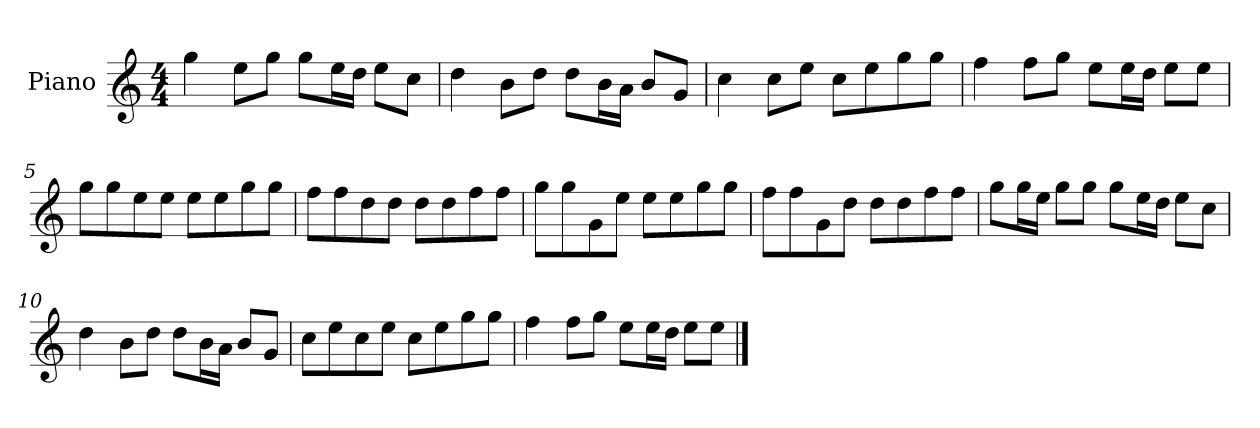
**kern
*part1
*staff1
*I"Piano
*I'P-no
*clefG2
*k[]
*M4/4
*MM90
=1
4gg\
8ee\L
8gg\J
8gg\L
16ee\L
16dd\JJ
8ee\L
8cc\J
=2
4dd\
8b\L
8dd\J
8dd\L
16b\L
16a\JJ
8b/L
8g/J
=3
4cc\
8cc\L
8ee\J
8cc\L
8ee\
8gg\
8gg\J
=4
4ff\
8ff\L
8gg\J
8ee\L
16ee\L
16dd\JJ
8ee\L
8ee\J
=5
8gg\L
8gg\
8ee\
8ee\J
8ee\L
8ee\
8gg\
8gg\J
!!LO:LB:g=z
=6
8ff\L
8ff\
8dd\
8dd\J
8dd\L
8dd\
8ff\
8ff\J
=7
8gg\L
8gg\
8g\
8ee\J
8ee\L
8ee\
8gg\
8gg\J
=8
8ff\L
8ff\
8g\
8dd\J
8dd\L
8dd\
8ff\
8ff\J
=9
8gg\L
16gg\L
16ee\JJ
8gg\L
8gg\J
8gg\L
16ee\L
16dd\JJ
8ee\L
8cc\J
=10
4dd\
8b\L
8dd\J
8dd\L
16b\L
16a\JJ
8b/L
8g/J
!!LO:LB:g=z
=11
8cc\L
8ee\
8cc\
8ee\J
8cc\L
8ee\
8gg\
8gg\J
=12
4ff\
8ff\L
8gg\J
8ee\L
16ee\L
16dd\JJ
8ee\L
8ee\J
==
*-
